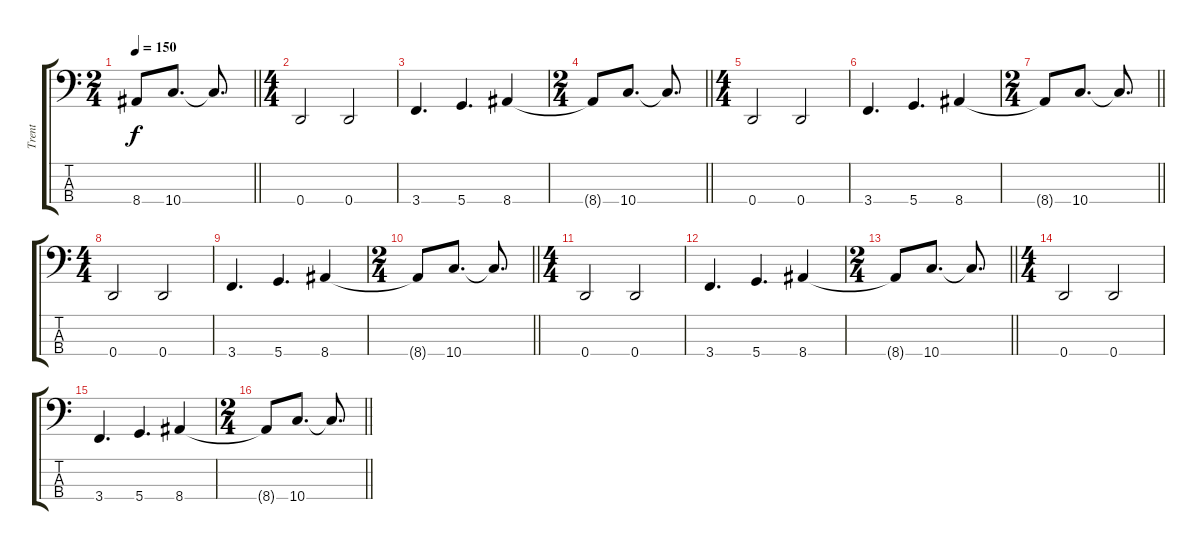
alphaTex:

\track ("Trent" "Trent") {instrument electricbasspick}
\staff {score tabs}
\tuning (G2 D2 A1 D1) {hide}
\ts (2 4)
\tempo 150
\clef f4
\barLineRight lightlight
\ks c
8.4{t}.8{dy f} 10.4.8{d} 10.4{t}.8{d} |
\ts (4 4)
0.4.2 0.4.2 |
3.4.4{d} 5.4.4{d} 8.4.4 |
\ts (2 4)
\barLineRight lightlight
8.4{t}.8 10.4.8{d} 10.4{t}.8{d} |
\ts (4 4)
0.4.2 0.4.2 |
3.4.4{d} 5.4.4{d} 8.4.4 |
\ts (2 4)
\barLineRight lightlight
8.4{t}.8 10.4.8{d} 10.4{t}.8{d} |
\ts (4 4)
0.4.2 0.4.2 |
3.4.4{d} 5.4.4{d} 8.4.4 |
\ts (2 4)
\barLineRight lightlight
8.4{t}.8 10.4.8{d} 10.4{t}.8{d} |
\ts (4 4)
0.4.2 0.4.2 |
3.4.4{d} 5.4.4{d} 8.4.4 |
\ts (2 4)
\barLineRight lightlight
8.4{t}.8 10.4.8{d} 10.4{t}.8{d} |
\ts (4 4)
0.4.2 0.4.2 |
3.4.4{d} 5.4.4{d} 8.4.4 |
\ts (2 4)
\barLineRight lightlight
8.4{t}.8 10.4.8{d} 10.4{t}.8{d}
